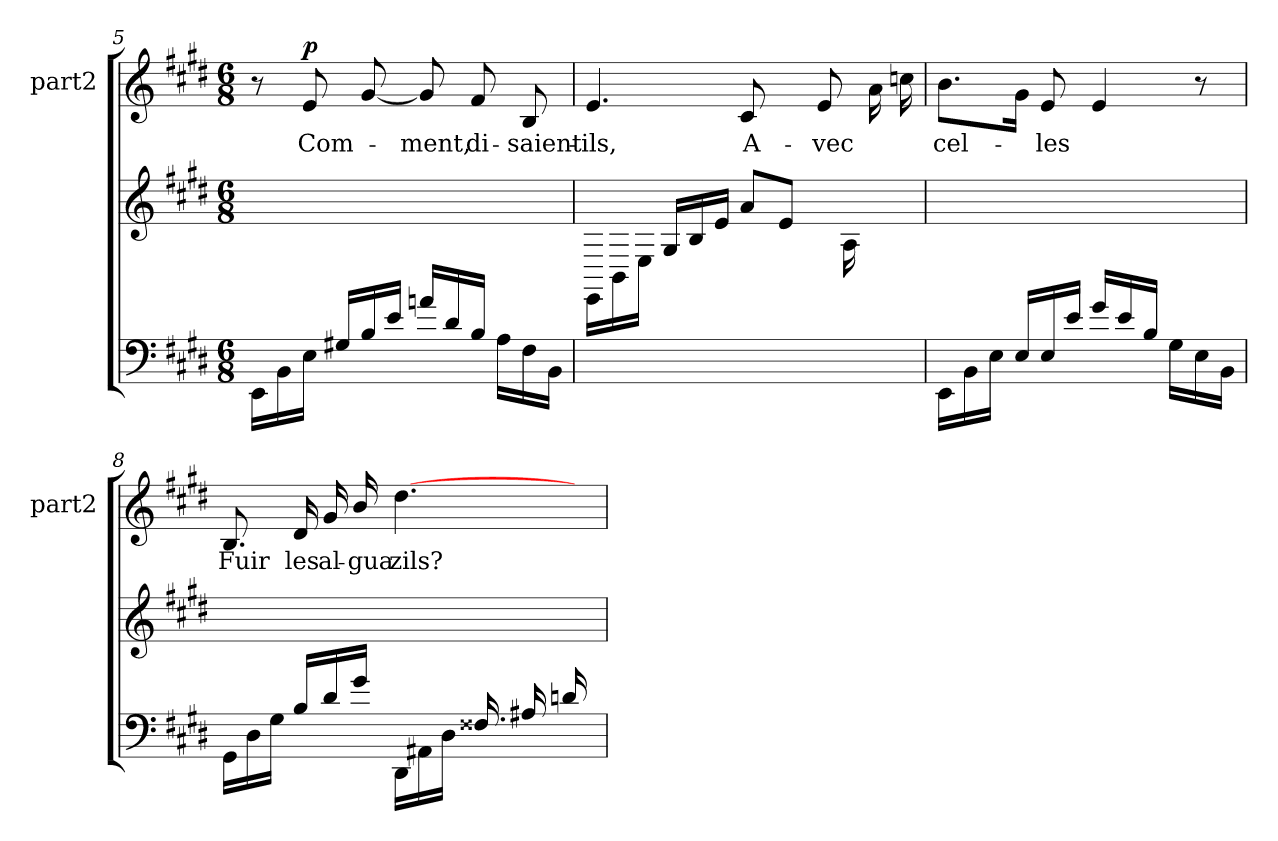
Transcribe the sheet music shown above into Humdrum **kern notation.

**kern	**kern	**kern	**text	**dynam
*part3	*part2	*part1	*part1	*part1
*staff3	*staff2	*staff1	*staff1	*staff1
*	*	*I"part2	*	*
*	*	*I'part2	*	*
*clefF4	*clefG2	*clefG2	*	*
*k[f#c#g#d#]	*k[f#c#g#d#]	*k[f#c#g#d#]	*	*
*M6/8	*M6/8	*M6/8	*	*
=5	=5	=5	=5	=5
16EEi\LL	2.ryy	8r	.	.
16BBi\	.	.	.	.
!	!	!	!	!LO:DY:a
16Ei\JJ	.	8ei/	Com-	p
16G#Xi/LL	.	.	.	.
16Bi/	.	[8g#i/	.	.
16ei/JJ	.	.	.	.
16ani/LL	.	8g#i/]	ment,	.
16d#i/	.	.	.	.
16Bi/JJ	.	8f#i/	di-	.
16Ai\LL	.	.	.	.
16F#i\	.	8Bi/	saient-	.
16BBi\JJ	.	.	.	.
=6	=6	=6	=6	=6
*	*^	*	*	*
2.ryy	16EEi\LL	16ryy	4.ei/	ils,	.
.	16BBi\	16ryy	.	.	.
.	16Ei\JJ	16ryy	.	.	.
.	16G#i/LL	16ryy	.	.	.
.	16Bi/	16ryy	.	.	.
.	16ei/JJ	16ryy	.	.	.
.	8ai/L	8ryy	8c#i/	A-	.
.	8ei/J	8ryy	8ryy	.	.
.	8ryy	16ryy	8ei/	vec	.
.	.	16Aj\	.	.	.
8ryy	8ryy	8ryy	16aZ\	.	.
.	.	.	16ccZ\	.	.
*	*v	*v	*	*	*
=7	=7	=7	=7	=7
16EEi\LL	2.ryy	8.bi\L	cel-	.
16BBi\	.	.	.	.
16Ei\JJ	.	.	.	.
16Ei/LL	.	16g#i\Jk	.	.
16Ei/	.	8ei/	les	.
16ei/JJ	.	.	.	.
16g#i/LL	.	4ei/	.	.
16ei/	.	.	.	.
16Bi/JJ	.	.	.	.
16G#i\LL	.	.	.	.
16Ei\	.	8r	.	.
16BBi\JJ	.	.	.	.
!!LO:LB:g=z
=8	=8	=8	=8	=8
16GG#i\LL	2.ryy	8.Bi/	Fuir	.
16D#i\	.	.	.	.
16G#i\JJ	.	.	.	.
16Bi/LL	.	16d#i/	les	.
16d#i/	.	16g#i/	al-	.
16g#i/JJ	.	16bi/	gua	.
16DD#i\LL	.	[4.dd#i\	zils?	.
16AA#Xi\	.	.	.	.
16D#i\JJ	.	.	.	.
16.F##Xi/	.	.	.	.
16A#Xi/	.	.	.	.
16dZ/	.	.	.	.
.	16ryy	16ryy	.	.
32ryy	.	.	.	.
=	=	=	=	=
*-	*-	*-	*-	*-
